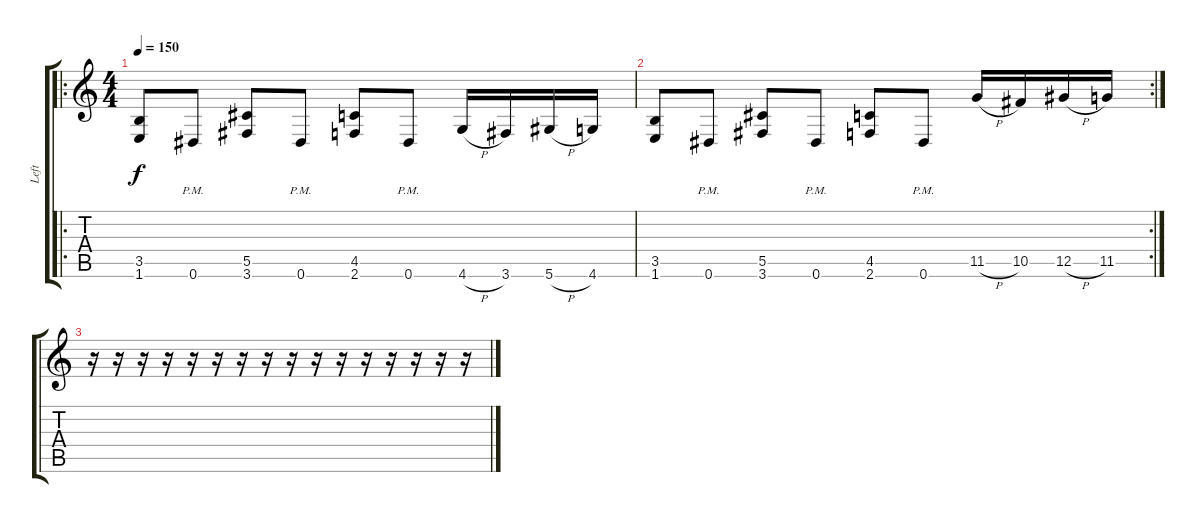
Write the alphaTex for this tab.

\track ("Left" "Left") {instrument distortionguitar}
\staff {score tabs}
\tuning (Eb4 Bb3 Gb3 Db3 Ab2 Eb2) {hide}
\ro
\ts (4 4)
\tempo 150
\clef g2
\ks c
(3.5 1.6).8{dy f} 0.6{pm}.8 (5.5 3.6).8 0.6{pm}.8 (4.5 2.6).8 0.6{pm}.8 4.6{h}.16 3.6.16 5.6{h}.16 4.6.16 |
\rc 2
(3.5 1.6).8 0.6{pm}.8 (5.5 3.6).8 0.6{pm}.8 (4.5 2.6).8 0.6{pm}.8 11.5{h}.16 10.5.16 12.5{h}.16 11.5.16 |
r.16 r.16 r.16 r.16 r.16 r.16 r.16 r.16 r.16 r.16 r.16 r.16 r.16 r.16 r.16 r.16
